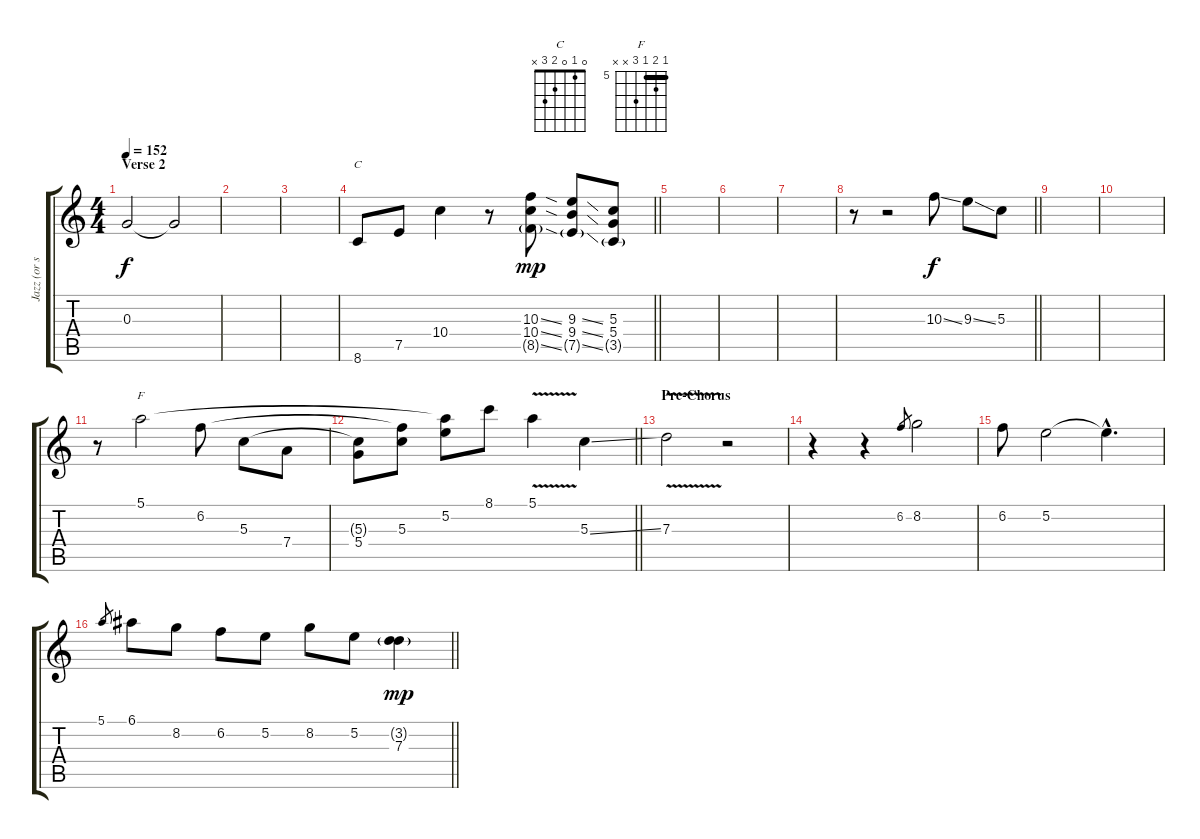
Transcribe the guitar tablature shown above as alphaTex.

\track ("Jazz (or synth)" "Jazz (or s") {instrument electricguitarjazz}
\staff {score tabs}
\tuning (E4 B3 G3 D3 A2 E2) {hide}
\chord ("C" 0 1 0 2 3 x)
\chord ("F" 5 6 5 7 x x) {firstfret 5 barre 5}
\ts (4 4)
\section ("" "Verse 2")
\tempo 152
\clef g2
\ks c
0.3.2{dy f} 0.3{t}.2 |
|
|
\barLineRight lightlight
8.6.8{ch "C"} 7.5.8 10.4.4 r.8 (10.3{ss} 10.4{ss} 8.5{ss g}).8{dy mp} (9.3{ss} 9.4{ss} 7.5{ss g}).8 (5.3 5.4 3.5{g}).8 |
|
|
|
\barLineRight lightlight
r.8 r.2 10.3{ss}.8{dy f} 9.3{ss}.8 5.3.8 |
|
|
r.8 5.1.2{ch "F"} 6.2.8 5.3.8 7.4.8 |
\barLineRight lightlight
(5.3{t} 5.4).8 (6.2{t} 5.3).8 (5.1{t} 5.2).8 8.1.8 5.1{v}.4 5.3{ss}.4 |
\section ("" "Pre-Chorus")
7.3{v}.2 r.2 |
r.4 r.4 6.2.8{gr} 8.2.2 |
6.2.8 5.2.2 5.2{hac t}.4{d} |
\barLineRight lightlight
5.1.8{gr} 6.1.8 8.2.8 6.2.8 5.2.8 8.2.8 5.2.8 (3.2{g} 7.3).4{dy mp}
